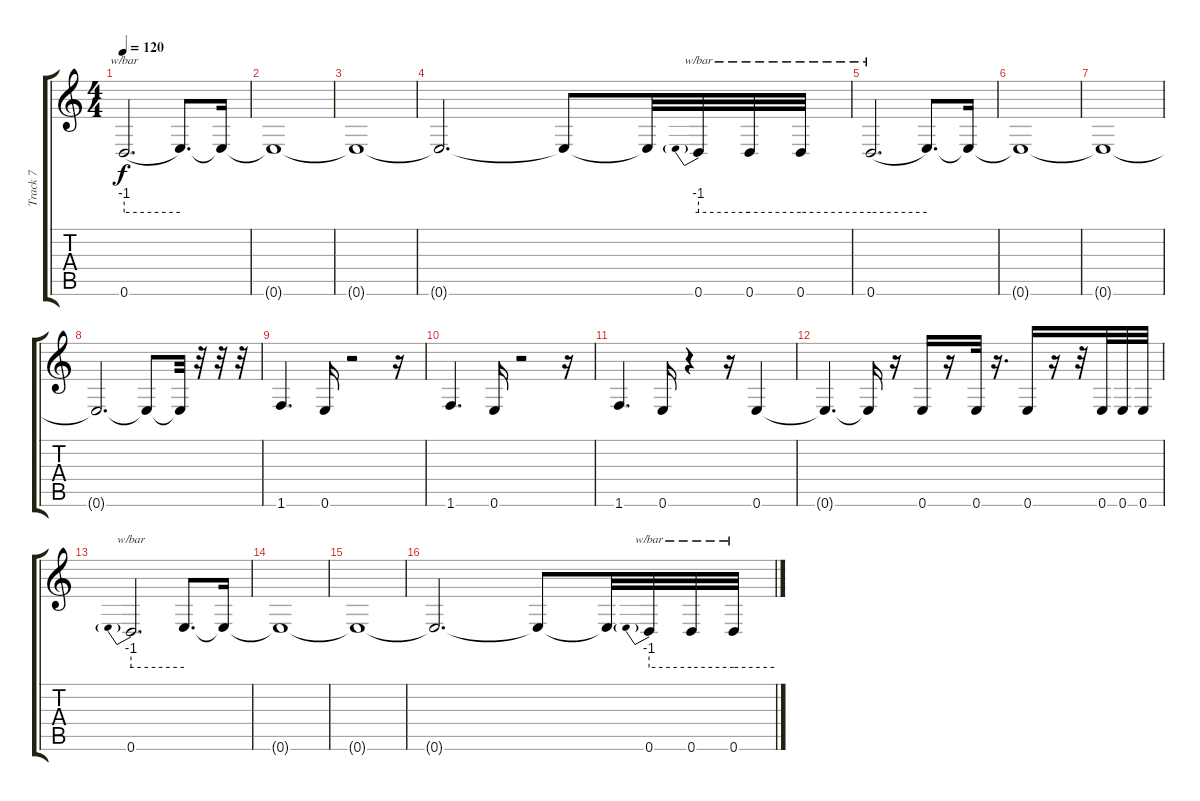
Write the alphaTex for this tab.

\track ("Track 7" "Track 7") {instrument electricbassfinger}
\staff {score tabs}
\tuning (E4 B3 G3 D3 A2 E2) {hide}
\ts (4 4)
\tempo 120
\clef g2
\ks c
0.6.2{d tbe (hold default 0 -4 60 -4) dy f} 0.6{t}.8{d} 0.6{t}.16 |
0.6{t}.1 |
0.6{t}.1 |
0.6{t}.2{d} 0.6{t}.8 0.6{t}.32 0.6.32{tbe (predive default 0 -4 60 -4)} 0.6.32{tbe (hold default 0 -4 60 -4)} 0.6.32{tbe (hold default 0 -4 60 -4)} |
0.6.2{d tbe (hold default 0 -4 60 -4)} 0.6{t}.8{d} 0.6{t}.16 |
0.6{t}.1 |
0.6{t}.1 |
0.6{t}.2{d} 0.6{t}.8 0.6{t}.32 r.32 r.32 r.32 |
1.6.4{d} 0.6.16 r.2 r.16 |
1.6.4{d} 0.6.16 r.2 r.16 |
1.6.4{d} 0.6.16 r.4 r.16 0.6.4 |
0.6{t}.4{d} 0.6{t}.16 r.16 0.6.16 r.16 0.6.32 r.16{d} 0.6.16 r.16 r.32 0.6.32 0.6.32 0.6.32 |
0.6.2{d tbe (predive default 0 -4 60 -4)} 0.6{t}.8{d} 0.6{t}.16 |
0.6{t}.1 |
0.6{t}.1 |
0.6{t}.2{d} 0.6{t}.8 0.6{t}.32 0.6.32{tbe (predive default 0 -4 60 -4)} 0.6.32{tbe (hold default 0 -4 60 -4)} 0.6.32{tbe (hold default 0 -4 60 -4)}
